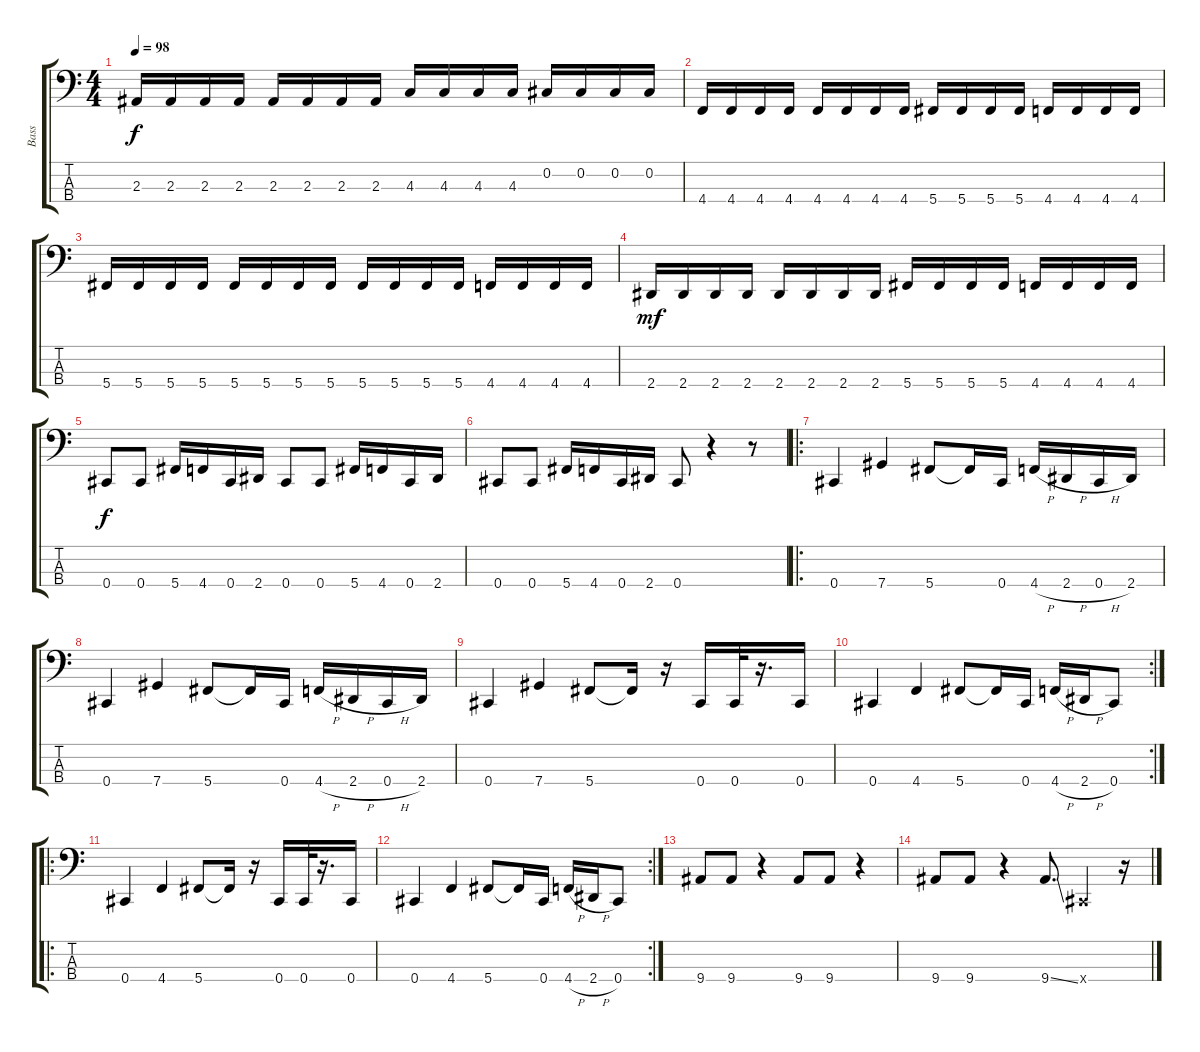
\track ("Bass" "Bass") {instrument electricbassfinger}
\staff {score tabs}
\tuning (Gb2 Db2 Ab1 Db1) {hide}
\ts (4 4)
\tempo 98
\clef f4
\ks c
2.3.16{dy f} 2.3.16 2.3.16 2.3.16 2.3.16 2.3.16 2.3.16 2.3.16 4.3.16 4.3.16 4.3.16 4.3.16 0.2.16 0.2.16 0.2.16 0.2.16 |
4.4.16 4.4.16 4.4.16 4.4.16 4.4.16 4.4.16 4.4.16 4.4.16 5.4.16 5.4.16 5.4.16 5.4.16 4.4.16 4.4.16 4.4.16 4.4.16 |
5.4.16 5.4.16 5.4.16 5.4.16 5.4.16 5.4.16 5.4.16 5.4.16 5.4.16 5.4.16 5.4.16 5.4.16 4.4.16 4.4.16 4.4.16 4.4.16 |
2.4.16{dy mf} 2.4.16 2.4.16 2.4.16 2.4.16 2.4.16 2.4.16 2.4.16 5.4.16 5.4.16 5.4.16 5.4.16 4.4.16 4.4.16 4.4.16 4.4.16 |
0.4.8{dy f} 0.4.8 5.4.16 4.4.16 0.4.16 2.4.16 0.4.8 0.4.8 5.4.16 4.4.16 0.4.16 2.4.16 |
0.4.8 0.4.8 5.4.16 4.4.16 0.4.16 2.4.16 0.4.8 r.4 r.8 |
\ro
0.4.4 7.4.4 5.4.8 5.4{t}.16 0.4.16 4.4{h}.16 2.4{h}.16 0.4{h}.16 2.4.16 |
0.4.4 7.4.4 5.4.8 5.4{t}.16 0.4.16 4.4{h}.16 2.4{h}.16 0.4{h}.16 2.4.16 |
0.4.4 7.4.4 5.4.8 5.4{t}.16 r.16 0.4.16 0.4.32 r.16{d} 0.4.16 |
\rc 2
0.4.4 4.4.4 5.4.8 5.4{t}.16 0.4.16 4.4{h}.16 2.4{h}.16 0.4.8 |
\ro
0.4.4 4.4.4 5.4.8 5.4{t}.16 r.16 0.4.16 0.4.32 r.16{d} 0.4.16 |
\rc 2
0.4.4 4.4.4 5.4.8 5.4{t}.16 0.4.16 4.4{h}.16 2.4{h}.16 0.4.8 |
9.4.8 9.4.8 r.4 9.4.8 9.4.8 r.4 |
9.4.8 9.4.8 r.4 9.4{ss}.8{d} 0.4{x}.4 r.16
